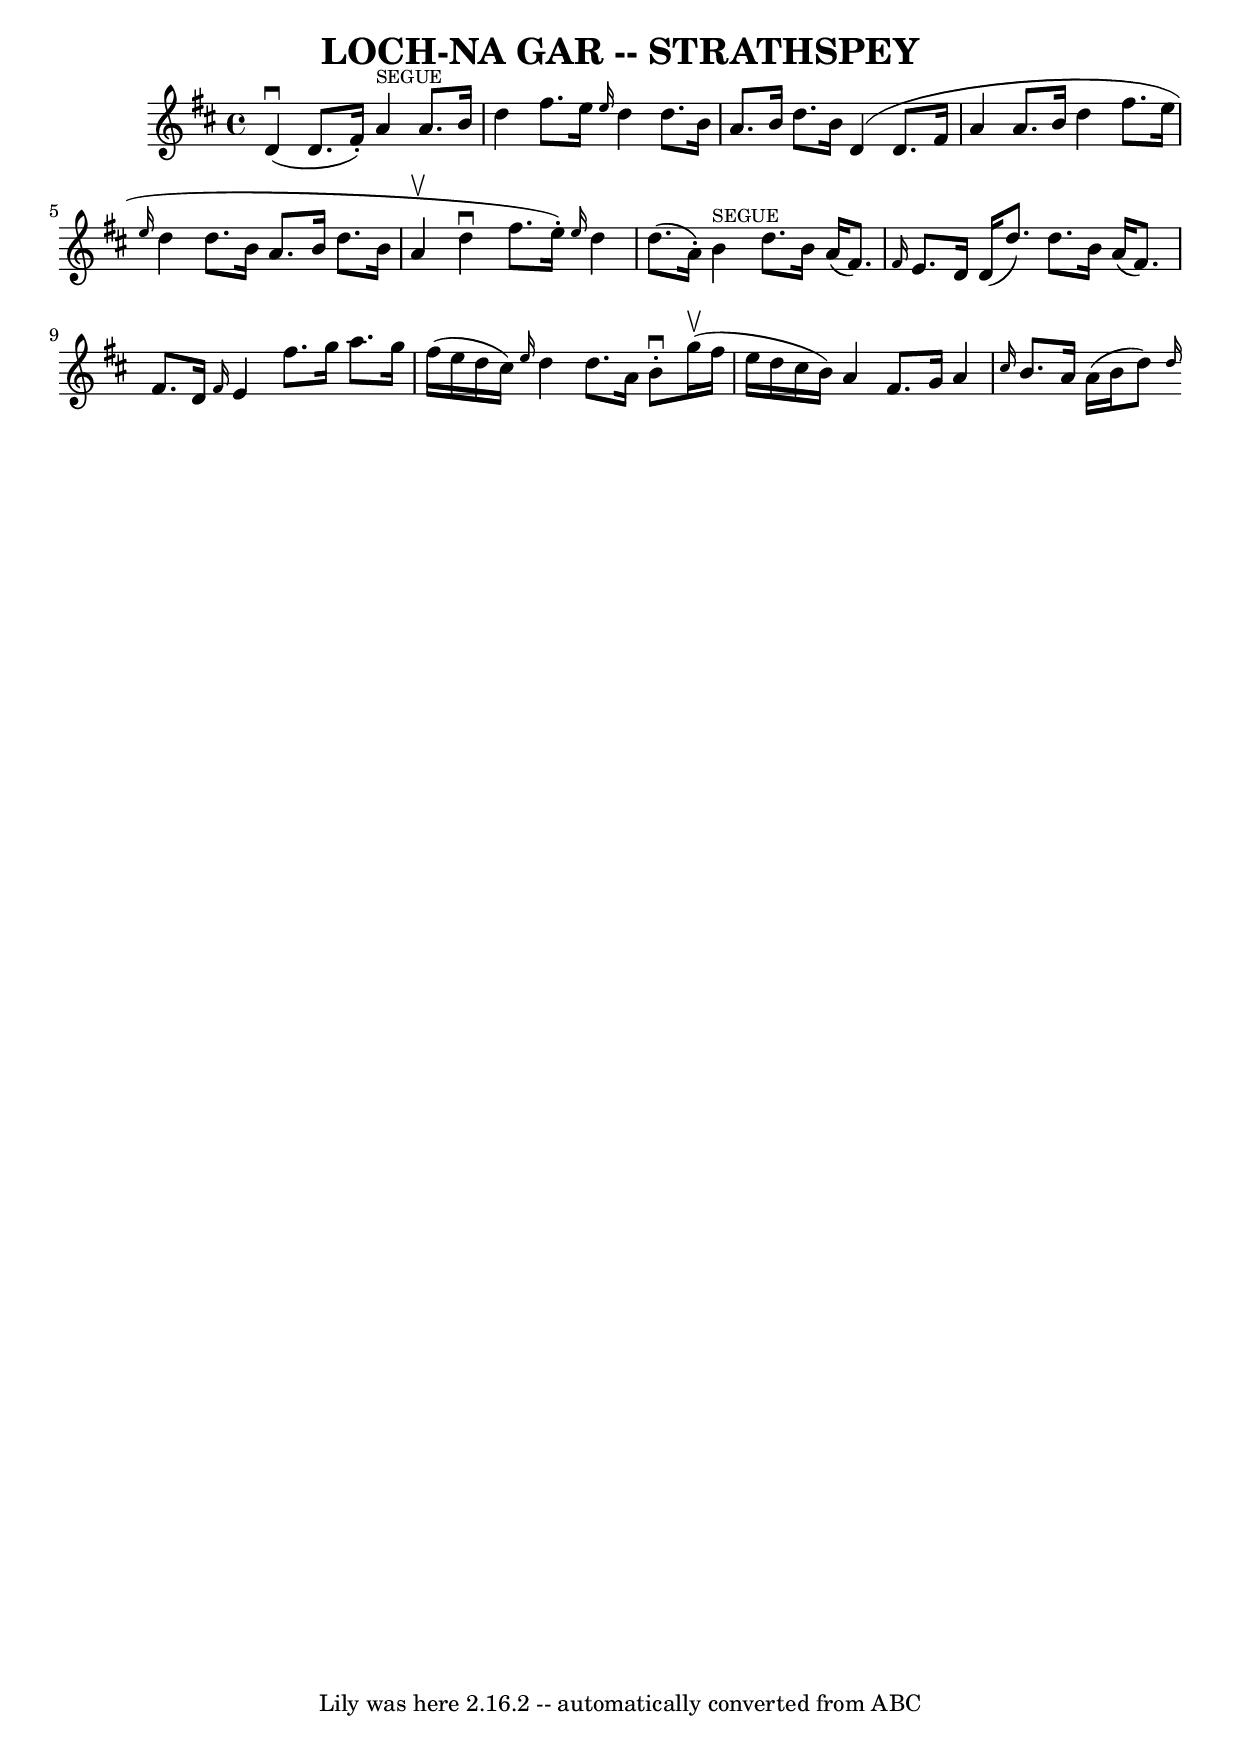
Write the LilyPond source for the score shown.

\version "2.16.2"
\include "Mammoth.ily"
\header {
  %% book = "Ryan's Mammoth Collection of Fiddle Tunes"
  crossRefNumber = "1"
  footnotes = ""
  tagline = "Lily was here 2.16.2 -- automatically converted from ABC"
  title = "LOCH-NA GAR -- STRATHSPEY"

}
voicedefault =  {


  \override Staff.TimeSignature #'style = #'C
  \time 4/4 % %slurgraces 1
  
  \key d \major
  d'4 (^\downbow d'8. (fis'16-.) a'4^\segue   
  a'8. b'16    |
  d''4 fis''8. e''16  \grace { e''16  
			     }   
  d''4 d''8. b'16    |
  a'8. b'16 d''8. b'16 d'4 
  (d'8. fis'16 a'4 a'8. b'16    |
  d''4 fis''8.    
  e''16  \grace { e''16  
		} d''4 d''8. b'16    |
  a'8.    
  b'16 d''8. b'16 a'4 (^\upbow   |
  d''4^\downbow   
  fis''8. (e''16-.) \grace { e''16  
			    } d''4 d''8. (a'16-.)   
  |
  b'4^\segue d''8. b'16 a'16 ((fis'8.) \grace {  
    fis'16  
  } e'8. d'16 d'16 (d''8.) d''8. b'16    |
  
  a'16 (fis'8.) fis'8. d'16  \grace { fis'16  
				    } e'4 fis''8.    
  g''16    |
  a''8. g''16 fis''16 (e''16 d''16 cis''16-) \grace { e''16  
	    } d''4 d''8. a'16    |
  b'8^\downbow-.   
  g''16 (^\upbow fis''16 e''16 d''16 cis''16 b'16) a'4    
  fis'8. g'16    |
  a'4  \grace { cis''16  
	      } b'8. a'16    
  a'16 (b'16 d''8)   \grace { d''16 (
			    }   

}

\score{
  <<

    \context Staff="default"
    {
      \voicedefault 
      
    }

  >>
  \layout {
    
  }
  \midi {
  }

}
